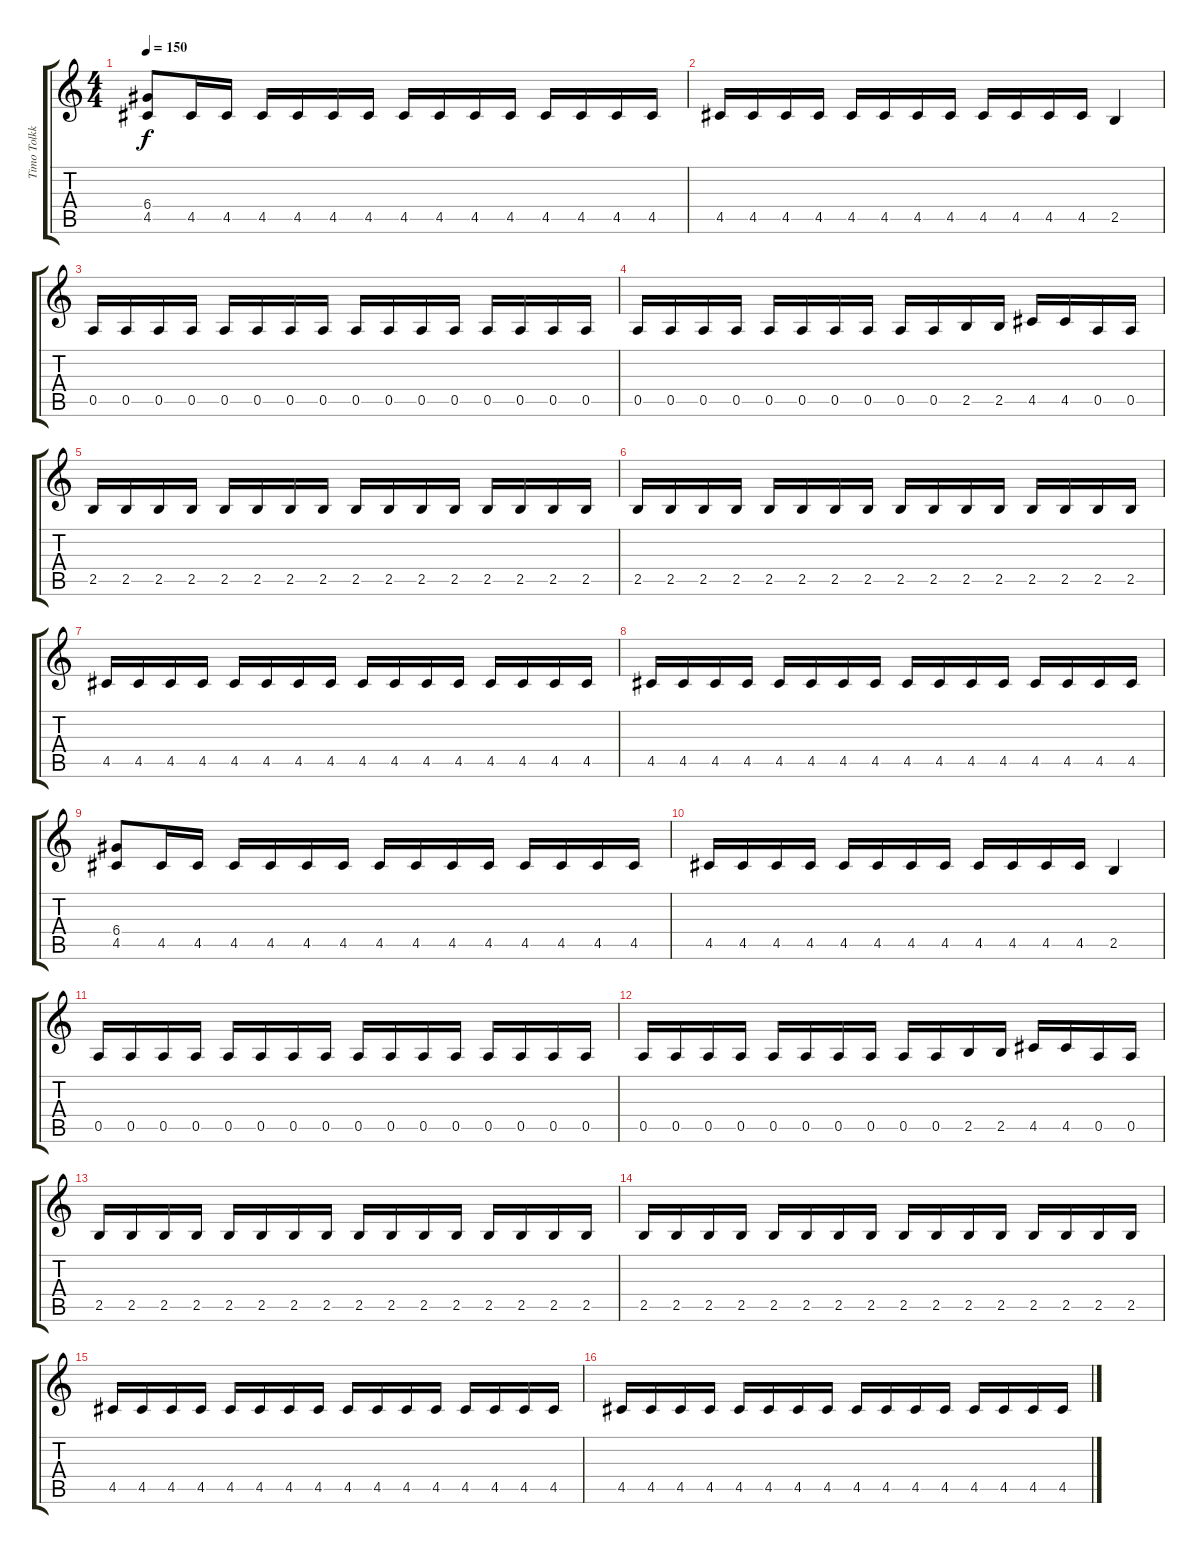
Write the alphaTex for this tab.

\track ("Timo Tolkki" "Timo Tolkk") {instrument distortionguitar}
\staff {score tabs}
\tuning (E4 B3 G3 D3 A2 E2) {hide}
\ts (4 4)
\tempo 150
\clef g2
\ks c
(6.4 4.5).8{dy f} 4.5.16 4.5.16 4.5.16 4.5.16 4.5.16 4.5.16 4.5.16 4.5.16 4.5.16 4.5.16 4.5.16 4.5.16 4.5.16 4.5.16 |
4.5.16 4.5.16 4.5.16 4.5.16 4.5.16 4.5.16 4.5.16 4.5.16 4.5.16 4.5.16 4.5.16 4.5.16 2.5.4 |
0.5.16 0.5.16 0.5.16 0.5.16 0.5.16 0.5.16 0.5.16 0.5.16 0.5.16 0.5.16 0.5.16 0.5.16 0.5.16 0.5.16 0.5.16 0.5.16 |
0.5.16 0.5.16 0.5.16 0.5.16 0.5.16 0.5.16 0.5.16 0.5.16 0.5.16 0.5.16 2.5.16 2.5.16 4.5.16 4.5.16 0.5.16 0.5.16 |
2.5.16 2.5.16 2.5.16 2.5.16 2.5.16 2.5.16 2.5.16 2.5.16 2.5.16 2.5.16 2.5.16 2.5.16 2.5.16 2.5.16 2.5.16 2.5.16 |
2.5.16 2.5.16 2.5.16 2.5.16 2.5.16 2.5.16 2.5.16 2.5.16 2.5.16 2.5.16 2.5.16 2.5.16 2.5.16 2.5.16 2.5.16 2.5.16 |
4.5.16 4.5.16 4.5.16 4.5.16 4.5.16 4.5.16 4.5.16 4.5.16 4.5.16 4.5.16 4.5.16 4.5.16 4.5.16 4.5.16 4.5.16 4.5.16 |
4.5.16 4.5.16 4.5.16 4.5.16 4.5.16 4.5.16 4.5.16 4.5.16 4.5.16 4.5.16 4.5.16 4.5.16 4.5.16 4.5.16 4.5.16 4.5.16 |
(6.4 4.5).8 4.5.16 4.5.16 4.5.16 4.5.16 4.5.16 4.5.16 4.5.16 4.5.16 4.5.16 4.5.16 4.5.16 4.5.16 4.5.16 4.5.16 |
4.5.16 4.5.16 4.5.16 4.5.16 4.5.16 4.5.16 4.5.16 4.5.16 4.5.16 4.5.16 4.5.16 4.5.16 2.5.4 |
0.5.16 0.5.16 0.5.16 0.5.16 0.5.16 0.5.16 0.5.16 0.5.16 0.5.16 0.5.16 0.5.16 0.5.16 0.5.16 0.5.16 0.5.16 0.5.16 |
0.5.16 0.5.16 0.5.16 0.5.16 0.5.16 0.5.16 0.5.16 0.5.16 0.5.16 0.5.16 2.5.16 2.5.16 4.5.16 4.5.16 0.5.16 0.5.16 |
2.5.16 2.5.16 2.5.16 2.5.16 2.5.16 2.5.16 2.5.16 2.5.16 2.5.16 2.5.16 2.5.16 2.5.16 2.5.16 2.5.16 2.5.16 2.5.16 |
2.5.16 2.5.16 2.5.16 2.5.16 2.5.16 2.5.16 2.5.16 2.5.16 2.5.16 2.5.16 2.5.16 2.5.16 2.5.16 2.5.16 2.5.16 2.5.16 |
4.5.16 4.5.16 4.5.16 4.5.16 4.5.16 4.5.16 4.5.16 4.5.16 4.5.16 4.5.16 4.5.16 4.5.16 4.5.16 4.5.16 4.5.16 4.5.16 |
4.5.16 4.5.16 4.5.16 4.5.16 4.5.16 4.5.16 4.5.16 4.5.16 4.5.16 4.5.16 4.5.16 4.5.16 4.5.16 4.5.16 4.5.16 4.5.16
